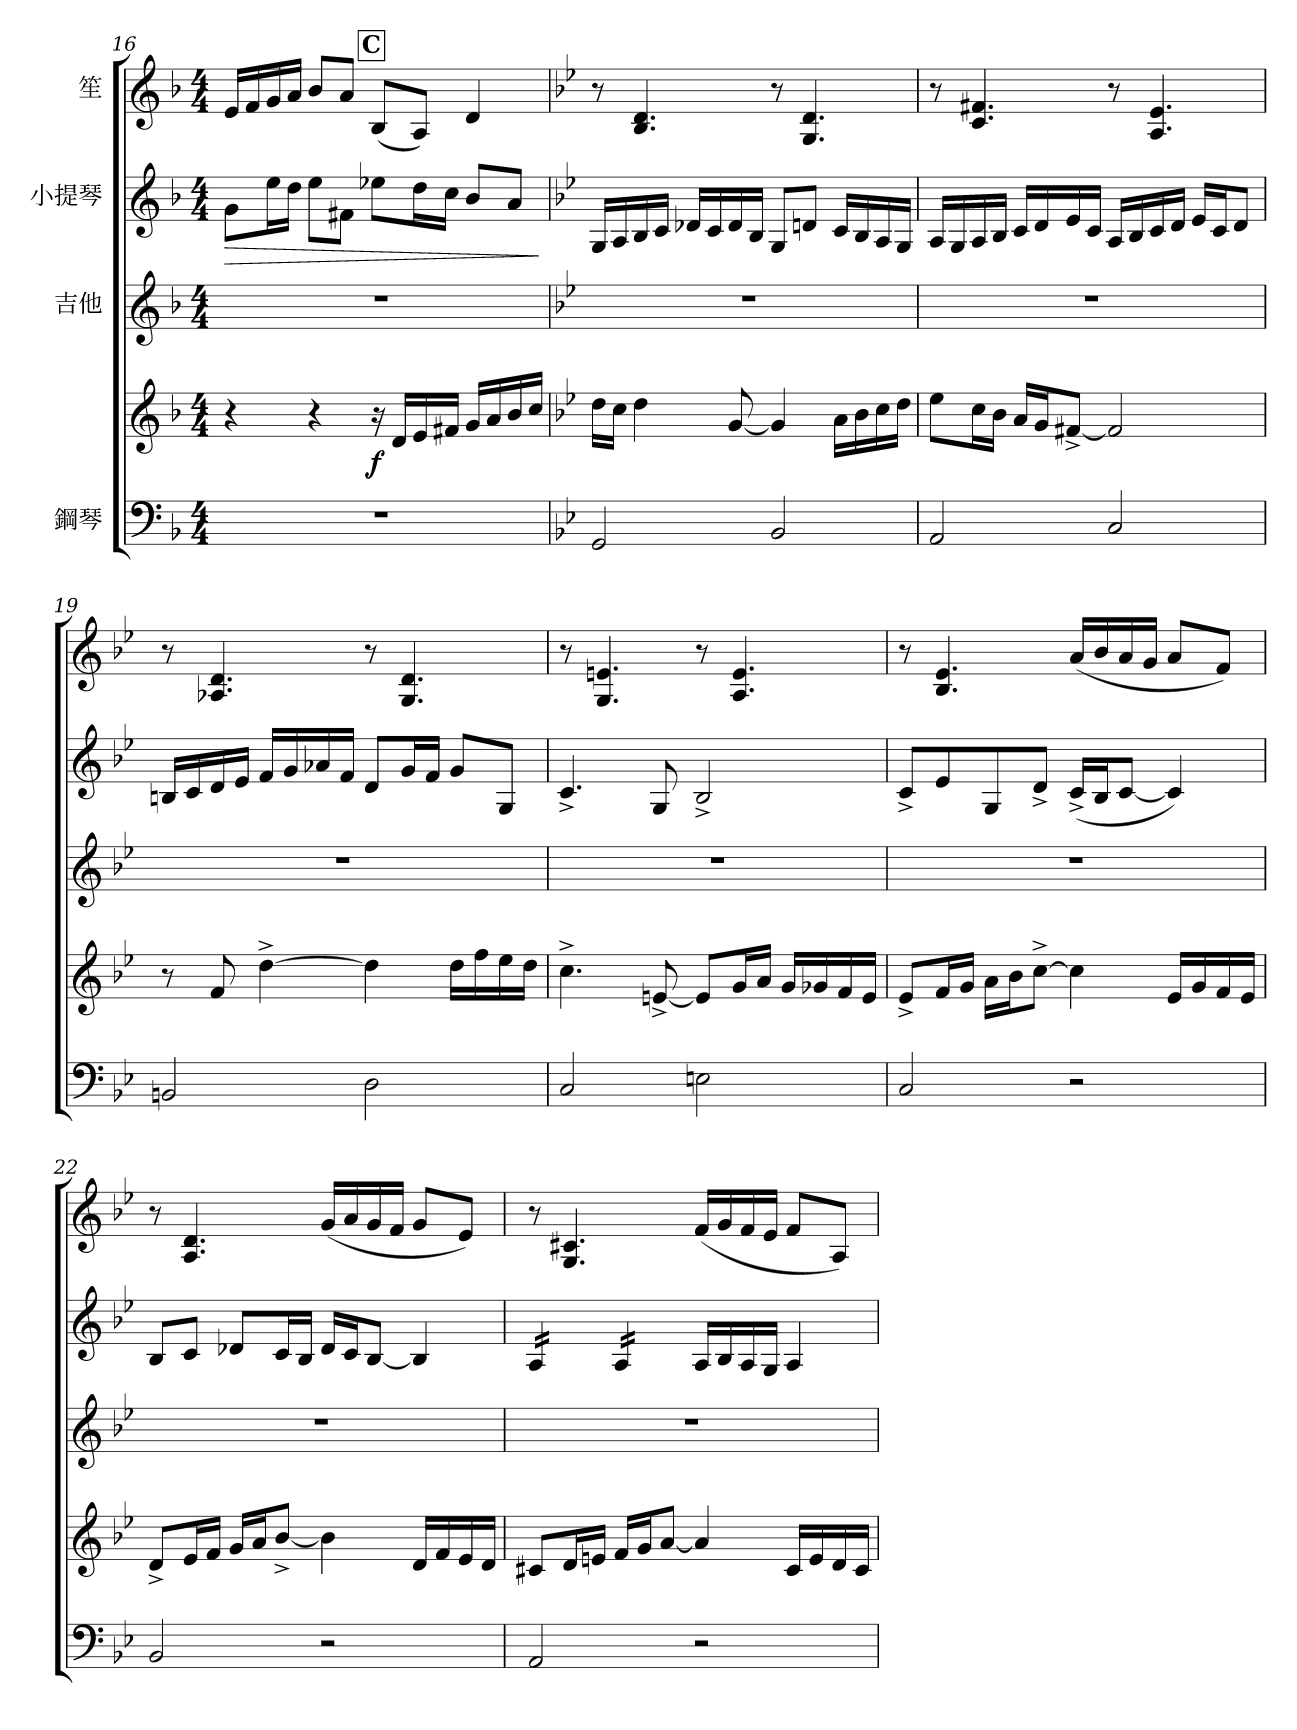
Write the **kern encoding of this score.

**kern	**kern	**dynam	**kern	**kern	**dynam	**kern
*part4	*part4	*part4	*part3	*part2	*part2	*part1
*staff5	*staff4	*staff4/5	*staff3	*staff2	*staff2	*staff1
*I"鋼琴	*	*	*I"吉他	*I"小提琴	*	*I"笙
!!LO:LB:g=z
*clefF4	*clefG2	*	*clefG2	*clefG2	*	*clefG2
*	*	*	*ITrd7c12	*	*	*
*k[b-]	*k[b-]	*	*k[b-]	*k[b-]	*	*k[b-]
*M4/4	*M4/4	*	*M4/4	*M4/4	*	*M4/4
!!LO:REH:place=s1:a:B:fs=14:t=C:qo=2
=16	=16	=16	=16	=16	=16	=16
!	!	!	!	!	!LO:HP:b	!
1r	4r	.	1r	8g\L	>	16e/LL
.	.	.	.	.	.	16f/
.	.	.	.	16ee\L	.	16g/
.	.	.	.	16dd\JJ	.	16a/JJ
.	4r	.	.	8ee\L	.	8b-/L
.	.	.	.	8f#X\J	.	8a/J
!	!	!LO:DY:b	!	!	!	!
.	16r	f	.	8ee-X\L	.	(<8B-/L
.	16d/LL	.	.	.	.	.
.	16e/	.	.	16dd\L	.	8A/J)
.	16f#X/JJ	.	.	16cc\JJ	.	.
.	16g/LL	.	.	8b-/L	.	4d/
.	16a/	.	.	.	.	.
.	16b-/	.	.	8a/J	.	.
.	16cc/JJ	.	.	.	.	.
.	.	.	.	.	]	.
=17	=17	=17	=17	=17	=17	=17
*k[b-e-]	*k[b-e-]	*	*k[b-e-]	*k[b-e-]	*	*k[b-e-]
2GG/	16dd\LL	.	1r	16G/LL	.	8r
.	16cc\JJ	.	.	16A/	.	.
.	4dd\	.	.	16B-/	.	4.B-/ 4.d/
.	.	.	.	16c/JJ	.	.
.	.	.	.	16d-X/LL	.	.
.	.	.	.	16c/	.	.
.	[8g/	.	.	16d-/	.	.
.	.	.	.	16B-/JJ	.	.
2BB-/	4g/]	.	.	8G/L	.	8r
.	.	.	.	8dn/J	.	4.G/ 4.d/
.	16a\LL	.	.	16c/LL	.	.
.	16b-\	.	.	16B-/	.	.
.	16cc\	.	.	16A/	.	.
.	16dd\JJ	.	.	16G/JJ	.	.
=18	=18	=18	=18	=18	=18	=18
2AA/	8ee-\L	.	1r	16A/LL	.	8r
.	.	.	.	16G/	.	.
.	16cc\L	.	.	16A/	.	4.c/ 4.f#X/
.	16b-\JJ	.	.	16B-/JJ	.	.
.	16a/LL	.	.	16c/LL	.	.
.	16g/J	.	.	16d/	.	.
.	[8f#X^/J	.	.	16e-/	.	.
.	.	.	.	16c/JJ	.	.
2C/	2f#/]	.	.	16A/LL	.	8r
.	.	.	.	16B-/	.	.
.	.	.	.	16c/	.	4.A/ 4.e-/
.	.	.	.	16d/JJ	.	.
.	.	.	.	16e-/LL	.	.
.	.	.	.	16c/J	.	.
.	.	.	.	8d/J	.	.
=19	=19	=19	=19	=19	=19	=19
2BBn/	8r	.	1r	16Bn/LL	.	8r
.	.	.	.	16c/	.	.
.	8f/	.	.	16d/	.	4.A-X/ 4.d/
.	.	.	.	16e-/JJ	.	.
.	[4dd^\	.	.	16f/LL	.	.
.	.	.	.	16g/	.	.
.	.	.	.	16a-X/	.	.
.	.	.	.	16f/JJ	.	.
2D\	4dd\]	.	.	8d/L	.	8r
.	.	.	.	16g/L	.	4.G/ 4.d/
.	.	.	.	16f/JJ	.	.
.	16dd\LL	.	.	8g/L	.	.
.	16ff\	.	.	.	.	.
.	16ee-\	.	.	8G/J	.	.
.	16dd\JJ	.	.	.	.	.
!!LO:PB:g=z
=20	=20	=20	=20	=20	=20	=20
2C/	4.cc^\	.	1r	4.c^/	.	8r
.	.	.	.	.	.	4.G/ 4.en/
.	[8en^/	.	.	8G/	.	.
2En\	8e/L]	.	.	2B-^/	.	8r
.	16g/L	.	.	.	.	4.A/ 4.e/
.	16a/JJ	.	.	.	.	.
.	16g/LL	.	.	.	.	.
.	16g-X/	.	.	.	.	.
.	16f/	.	.	.	.	.
.	16e/JJ	.	.	.	.	.
=21	=21	=21	=21	=21	=21	=21
2C/	8e-^/L	.	1r	8c^/L	.	8r
.	16f/L	.	.	8e-/	.	4.B-/ 4.e-/
.	16g/JJ	.	.	.	.	.
.	16a\LL	.	.	8G/	.	.
.	16b-\J	.	.	.	.	.
.	[8cc^\J	.	.	8d^/J	.	.
2r	4cc\]	.	.	(<16c^/LL	.	(<16a/LL
.	.	.	.	16B-/J	.	16b-/
.	.	.	.	[8c/J	.	16a/
.	.	.	.	.	.	16g/JJ
.	16e-/LL	.	.	4c/])	.	8a/L
.	16g/	.	.	.	.	.
.	16f/	.	.	.	.	8f/J)
.	16e-/JJ	.	.	.	.	.
=22	=22	=22	=22	=22	=22	=22
2BB-/	8d^/L	.	1r	8B-/L	.	8r
.	16e-/L	.	.	8c/J	.	4.A/ 4.d/
.	16f/JJ	.	.	.	.	.
.	16g/LL	.	.	8d-X/L	.	.
.	16a/J	.	.	.	.	.
.	[8b-^/J	.	.	16c/L	.	.
.	.	.	.	16B-/JJ	.	.
2r	4b-\]	.	.	16d-/LL	.	(<16g/LL
.	.	.	.	16c/J	.	16a/
.	.	.	.	[8B-/J	.	16g/
.	.	.	.	.	.	16f/JJ
.	16d/LL	.	.	4B-/]	.	8g/L
.	16f/	.	.	.	.	.
.	16e-/	.	.	.	.	8e-/J)
.	16d/JJ	.	.	.	.	.
=23	=23	=23	=23	=23	=23	=23
*	*	*	*	*tremolo	*	*
2AA/	8c#X/L	.	1r	16A/LL	.	8r
.	.	.	.	16A/	.	.
.	16d/L	.	.	16A/	.	4.G/ 4.c#X/
.	16en/JJ	.	.	16A/JJ	.	.
.	16f/LL	.	.	16A/LL	.	.
.	16g/J	.	.	16A/	.	.
.	[8a/J	.	.	16A/	.	.
.	.	.	.	16A/JJ	.	.
*	*	*	*	*Xtremolo	*	*
2r	4a/]	.	.	16A/LL	.	(<16f/LL
.	.	.	.	16B-/	.	16g/
.	.	.	.	16A/	.	16f/
.	.	.	.	16G/JJ	.	16e-/JJ
.	16c#/LL	.	.	4A/	.	8f/L
.	16e/	.	.	.	.	.
.	16d/	.	.	.	.	8A/J)
.	16c#/JJ	.	.	.	.	.
=	=	=	=	=	=	=
*-	*-	*-	*-	*-	*-	*-
